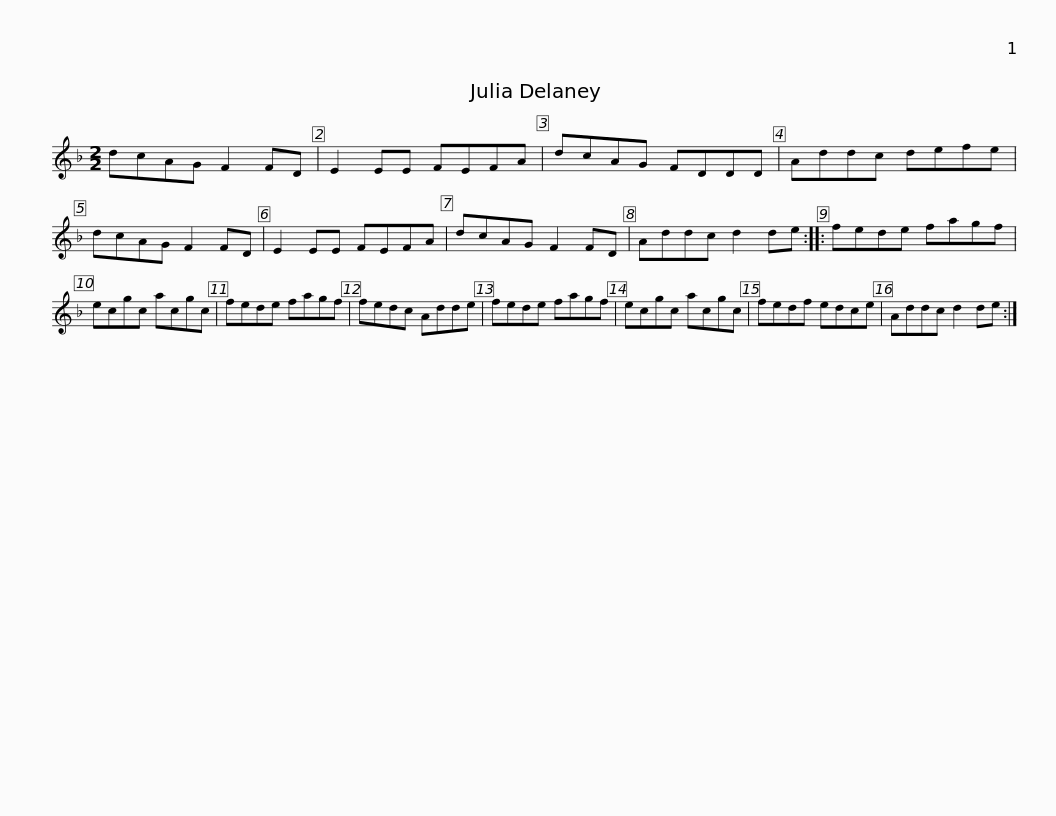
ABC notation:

X:1
L:1/8
M:2/2
I:linebreak $
K:Dmin
V:1 treble
V:1
 dcAG F2 FD | E2 EE FEFA | dcAG FDDD | Addc defe | dcAG F2 FD | %5
 E2 EE FEFA |$ dcAG F2 FD | Addc d2 de :: fede fagf | ecgc acgc | %10
 fede fagf |$ fedc Adde | fede fagf | ecgc acgc | fedf edce | %15
 Addc d2 de :| %16
